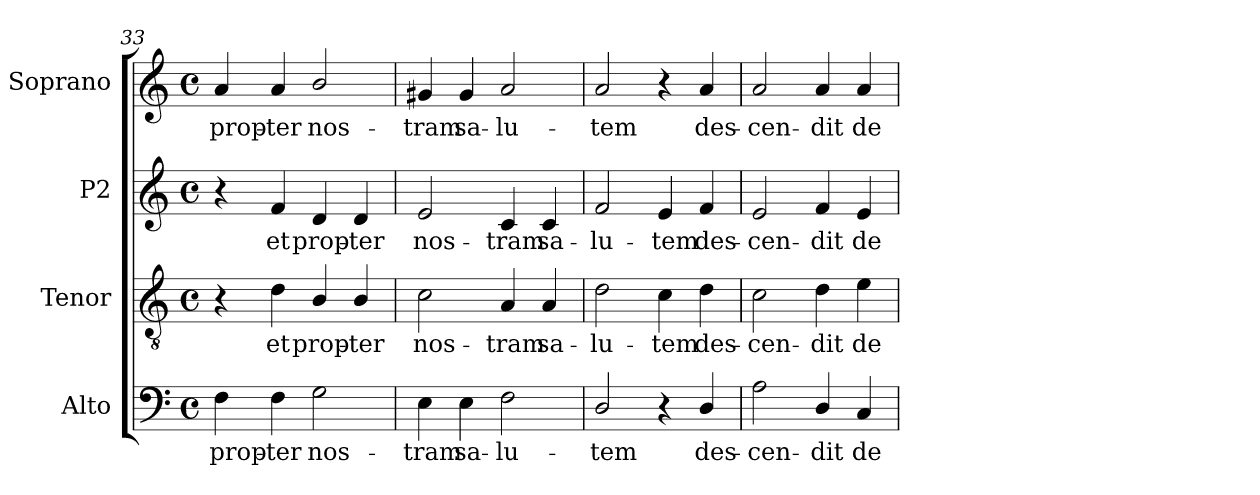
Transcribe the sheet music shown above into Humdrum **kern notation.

**kern	**text	**kern	**text	**kern	**text	**kern	**text
*part4	*part4	*part3	*part3	*part2	*part2	*part1	*part1
*staff4	*staff4	*staff3	*staff3	*staff2	*staff2	*staff1	*staff1
*I"Alto	*	*I"Tenor	*	*I"P2	*	*I"Soprano	*
*I'A.	*	*I'T.	*	*	*	*I'S.	*
*clefF4	*	*clefGv2	*	*clefG2	*	*clefG2	*
*	*	*ITrd7c12	*	*	*	*	*
*k[]	*	*k[]	*	*k[]	*	*k[]	*
*C:	*	*C:	*	*C:	*	*C:	*
*M4/4	*	*M4/4	*	*M4/4	*	*M4/4	*
*met(c)	*	*met(c)	*	*met(c)	*	*met(c)	*
=33	=33	=33	=33	=33	=33	=33	=33
!	!LO:LY:b:color=#000000	!	!	!	!	!	!
!	!	!	!	!	!	!	!LO:LY:b:color=#000000
4Fi\	prop-	4r	.	4r	.	4ai/	prop-
!	!LO:LY:b:color=#000000	!	!	!	!	!	!
!	!	!	!LO:LY:b:color=#000000	!	!	!	!
!	!	!	!	!	!LO:LY:b:color=#000000	!	!
!	!	!	!	!	!	!	!LO:LY:b:color=#000000
4Fi\	-ter	4Di\	et	4fi/	et	4ai/	-ter
!	!LO:LY:b:color=#000000	!	!	!	!	!	!
!	!	!	!LO:LY:b:color=#000000	!	!	!	!
!	!	!	!	!	!LO:LY:b:color=#000000	!	!
!	!	!	!	!	!	!	!LO:LY:b:color=#000000
2Gi\	nos-	4BBi/	prop-	4di/	prop-	2bi/	nos-
!	!	!	!LO:LY:b:color=#000000	!	!	!	!
!	!	!	!	!	!LO:LY:b:color=#000000	!	!
.	.	4BBi/	-ter	4di/	-ter	.	.
=34	=34	=34	=34	=34	=34	=34	=34
!	!LO:LY:b:color=#000000	!	!	!	!	!	!
!	!	!	!LO:LY:b:color=#000000	!	!	!	!
!	!	!	!	!	!LO:LY:b:color=#000000	!	!
!	!	!	!	!	!	!	!LO:LY:b:color=#000000
4Ei\	-tram	2Ci\	nos-	2ei/	nos-	4g#Xi/	-tram
!	!LO:LY:b:color=#000000	!	!	!	!	!	!
!	!	!	!	!	!	!	!LO:LY:b:color=#000000
4Ei\	sa-	.	.	.	.	4g#i/	sa-
!	!LO:LY:b:color=#000000	!	!	!	!	!	!
!	!	!	!LO:LY:b:color=#000000	!	!	!	!
!	!	!	!	!	!LO:LY:b:color=#000000	!	!
!	!	!	!	!	!	!	!LO:LY:b:color=#000000
2Fi\	-lu-	4AAi/	-tram	4ci/	-tram	2ai/	-lu-
!	!	!	!LO:LY:b:color=#000000	!	!	!	!
!	!	!	!	!	!LO:LY:b:color=#000000	!	!
.	.	4AAi/	sa-	4ci/	sa-	.	.
=35	=35	=35	=35	=35	=35	=35	=35
!	!LO:LY:b:color=#000000	!	!	!	!	!	!
!	!	!	!LO:LY:b:color=#000000	!	!	!	!
!	!	!	!	!	!LO:LY:b:color=#000000	!	!
!	!	!	!	!	!	!	!LO:LY:b:color=#000000
2Di/	-tem	2Di\	-lu-	2fi/	-lu-	2ai/	-tem
!	!	!	!LO:LY:b:color=#000000	!	!	!	!
!	!	!	!	!	!LO:LY:b:color=#000000	!	!
4r	.	4Ci\	-tem	4ei/	-tem	4r	.
!	!LO:LY:b:color=#000000	!	!	!	!	!	!
!	!	!	!LO:LY:b:color=#000000	!	!	!	!
!	!	!	!	!	!LO:LY:b:color=#000000	!	!
!	!	!	!	!	!	!	!LO:LY:b:color=#000000
4Di/	des-	4Di\	des-	4fi/	des-	4ai/	des-
=36	=36	=36	=36	=36	=36	=36	=36
!	!LO:LY:b:color=#000000	!	!	!	!	!	!
!	!	!	!LO:LY:b:color=#000000	!	!	!	!
!	!	!	!	!	!LO:LY:b:color=#000000	!	!
!	!	!	!	!	!	!	!LO:LY:b:color=#000000
2Ai\	-cen-	2Ci\	-cen-	2ei/	-cen-	2ai/	-cen-
!	!LO:LY:b:color=#000000	!	!	!	!	!	!
!	!	!	!LO:LY:b:color=#000000	!	!	!	!
!	!	!	!	!	!LO:LY:b:color=#000000	!	!
!	!	!	!	!	!	!	!LO:LY:b:color=#000000
4Di/	-dit	4Di\	-dit	4fi/	-dit	4ai/	-dit
!	!LO:LY:b:color=#000000	!	!	!	!	!	!
!	!	!	!LO:LY:b:color=#000000	!	!	!	!
!	!	!	!	!	!LO:LY:b:color=#000000	!	!
!	!	!	!	!	!	!	!LO:LY:b:color=#000000
4Ci/	de	4Ei\	de	4ei/	de	4ai/	de
=	=	=	=	=	=	=	=
*-	*-	*-	*-	*-	*-	*-	*-
